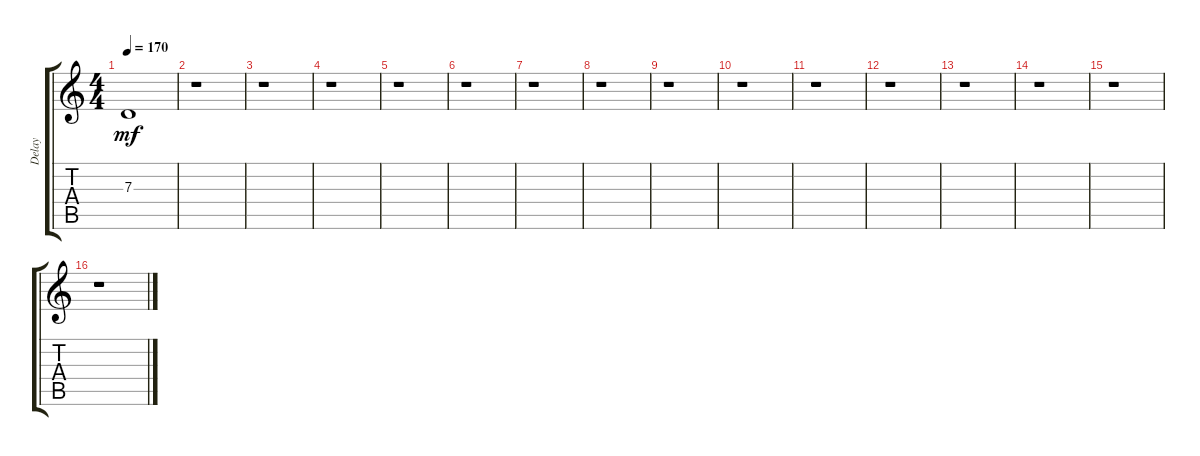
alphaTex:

\track ("Delay" "Delay") {instrument pad2warm}
\staff {score tabs}
\tuning (E4 B3 G3 D3 A2 E2) {hide}
\ts (4 4)
\tempo 170
\clef g2
\ks c
7.3.1{dy mf} |
r.1 |
r.1 |
r.1 |
\section ("" "")
r.1 |
r.1 |
r.1 |
r.1 |
r.1 |
r.1 |
r.1 |
r.1 |
\section ("" "")
r.1 |
r.1 |
r.1 |
r.1
